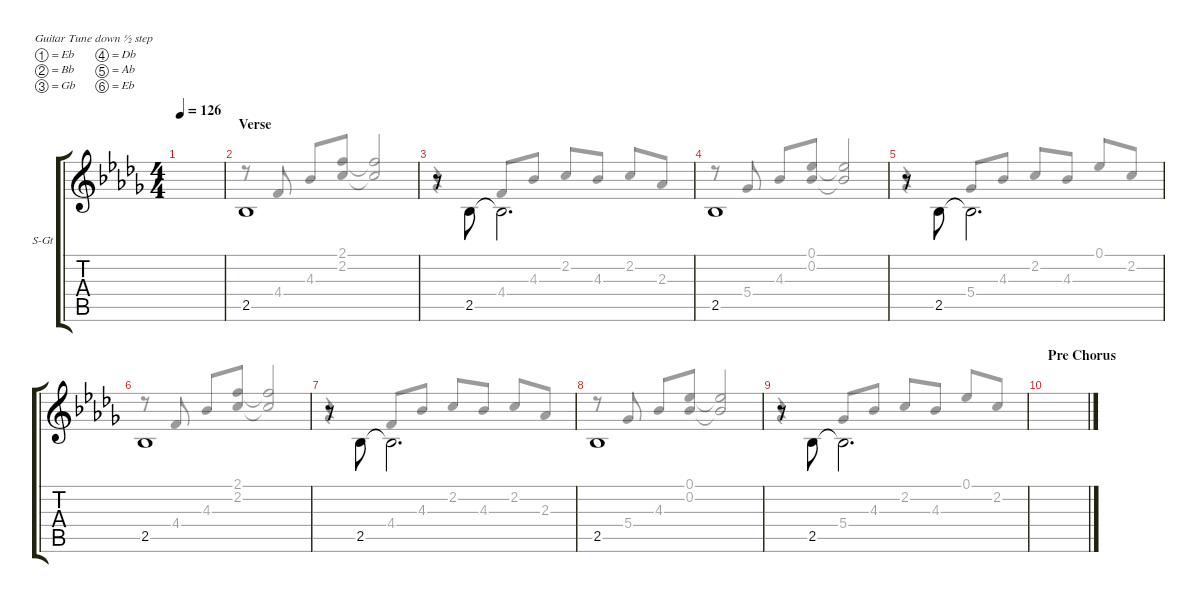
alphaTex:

\hideDynamics
\bracketExtendMode groupsimilarinstruments
\firstSystemTrackNameOrientation horizontal
\otherSystemsTrackNameOrientation horizontal
\track ("Steel Guitar" "S-Gt") {instrument acousticguitarsteel}
\staff {score tabs}
\tuning (Eb4 Bb3 Gb3 Db3 Ab2 Eb2)
\voice
\ts (4 4)
\tempo 126
\clef g2
\scale
0.0844687
\ks db
|
\section ("" "Verse")
\scale
0.305177 2.5.1 |
\scale
0.305177 r.8 2.5.8{beam invert} 2.5{t}.2{d beam invert} |
\scale
0.305177 2.5.1 |
\scale
0.25 r.8 2.5.8{beam invert} 2.5{t}.2{d beam invert} |
\scale
0.25 2.5.1 |
\scale
0.25 r.8 2.5.8{beam invert} 2.5{t}.2{d beam invert} |
\scale
0.25 2.5.1 |
\scale
0.546341 r.8 2.5.8{beam invert} 2.5{t}.2{d beam invert} |
\section ("" "Pre Chorus")
\scale
0.15122 |
\scale
0.15122 |
\scale
0.15122 |
\scale
0.25 |
\scale
0.25 |
\scale
0.25 |
\scale
0.25
\voice
\clef g2
\ottava regular
\simile none
\scale
0.0844687
\ks db
|
\scale
0.305177 r.8{beam invert} 4.4.8{beam invert} 4.3.8{beam invert} (2.2 2.1).8 (2.2{t} 2.1{t}).2{beam invert} |
\scale
0.305177 r.4{beam invert} 4.4.8{beam invert} 4.3.8 2.2.8{beam invert} 4.3.8 2.2.8{beam invert} 2.3.8 |
\scale
0.305177 r.8{beam invert} 5.4.8{beam invert} 4.3.8{beam invert} (0.2 0.1).8 (0.2{t} 0.1{t}).2{beam invert} |
\scale
0.25 r.4{beam invert} 5.4.8{beam invert} 4.3.8 2.2.8{beam invert} 4.3.8 0.1.8{beam invert} 2.2.8 |
\scale
0.25 r.8{beam invert} 4.4.8{beam invert} 4.3.8{beam invert} (2.2 2.1).8 (2.2{t} 2.1{t}).2{beam invert} |
\scale
0.25 r.4{beam invert} 4.4.8{beam invert} 4.3.8 2.2.8{beam invert} 4.3.8 2.2.8{beam invert} 2.3.8 |
\scale
0.25 r.8{beam invert} 5.4.8{beam invert} 4.3.8{beam invert} (0.2 0.1).8 (0.2{t} 0.1{t}).2{beam invert} |
\scale
0.546341 r.4{beam invert} 5.4.8{beam invert} 4.3.8 2.2.8{beam invert} 4.3.8 0.1.8{beam invert} 2.2.8 |
\scale
0.15122 |
\scale
0.15122 |
\scale
0.15122 |
\scale
0.25 |
\scale
0.25 |
\scale
0.25 |
\scale
0.25
